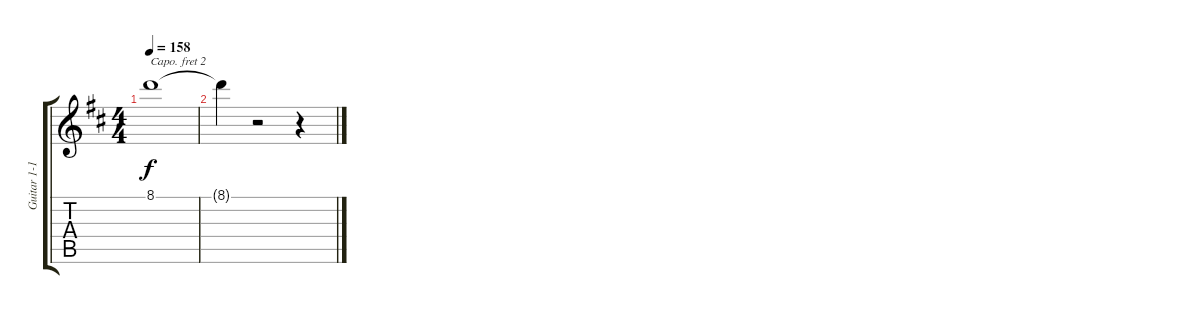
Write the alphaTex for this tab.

\track ("Guitar 1-1" "Guitar 1-1") {instrument acousticguitarsteel}
\staff {score tabs}
\capo 2
\tuning (E4 B3 G3 D3 A2 E2) {hide}
\ts (4 4)
\tempo 158
\clef g2
\ks d
8.1.1{dy f} |
8.1{t}.4 r.2 r.4
